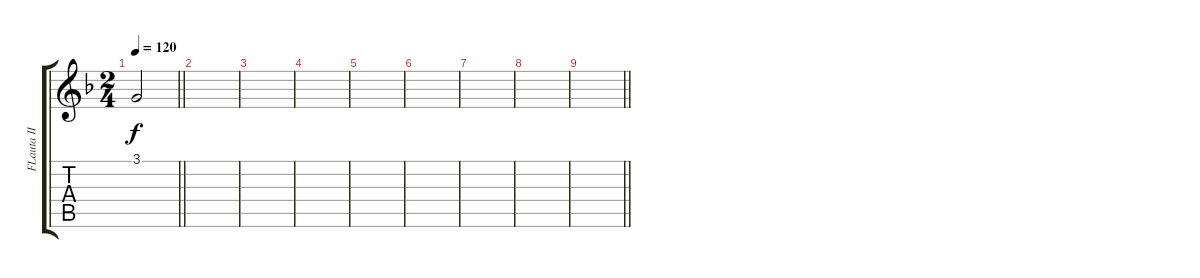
\track ("FLauta II" "FLauta II") {instrument flute}
\staff {score tabs}
\tuning (E4 B3 G3 D3 A2 E2) {hide}
\ts (2 4)
\tempo 120
\clef g2
\barLineRight lightlight
\ks dminor
3.1{t}.2{dy f} |
|
|
|
|
|
|
|
\barLineRight lightlight
